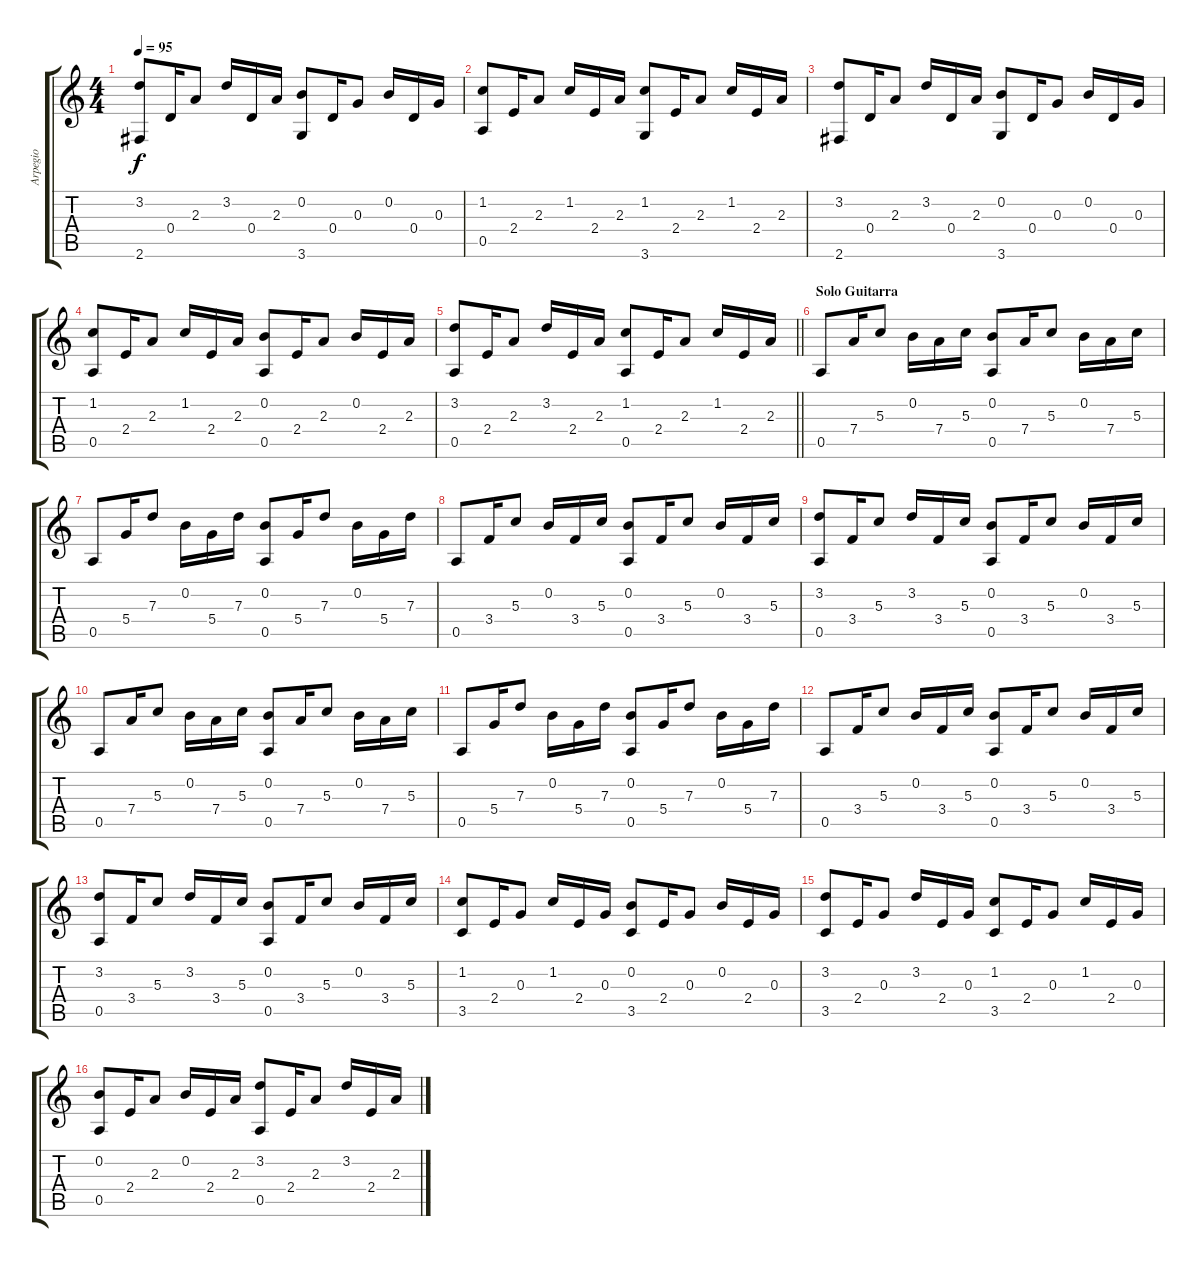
\track ("Arpegio" "Arpegio") {instrument acousticguitarsteel}
\staff {score tabs}
\tuning (E4 B3 G3 D3 A2 E2) {hide}
\ts (4 4)
\tempo 95
\clef g2
\ks c
(3.2 2.6).8{dy f} 0.4.16 2.3.8 3.2.16 0.4.16 2.3.16 (0.2 3.6).8 0.4.16 0.3.8 0.2.16 0.4.16 0.3.16 |
(1.2 0.5).8 2.4.16 2.3.8 1.2.16 2.4.16 2.3.16 (1.2 3.6).8 2.4.16 2.3.8 1.2.16 2.4.16 2.3.16 |
(3.2 2.6).8 0.4.16 2.3.8 3.2.16 0.4.16 2.3.16 (0.2 3.6).8 0.4.16 0.3.8 0.2.16 0.4.16 0.3.16 |
(1.2 0.5).8 2.4.16 2.3.8 1.2.16 2.4.16 2.3.16 (0.2 0.5).8 2.4.16 2.3.8 0.2.16 2.4.16 2.3.16 |
\barLineRight lightlight
(3.2 0.5).8 2.4.16 2.3.8 3.2.16 2.4.16 2.3.16 (1.2 0.5).8 2.4.16 2.3.8 1.2.16 2.4.16 2.3.16 |
\section ("" "Solo Guitarra")
0.5.8 7.4.16 5.3.8 0.2.16 7.4.16 5.3.16 (0.2 0.5).8 7.4.16 5.3.8 0.2.16 7.4.16 5.3.16 |
0.5.8 5.4.16 7.3.8 0.2.16 5.4.16 7.3.16 (0.2 0.5).8 5.4.16 7.3.8 0.2.16 5.4.16 7.3.16 |
0.5.8 3.4.16 5.3.8 0.2.16 3.4.16 5.3.16 (0.2 0.5).8 3.4.16 5.3.8 0.2.16 3.4.16 5.3.16 |
(3.2 0.5).8 3.4.16 5.3.8 3.2.16 3.4.16 5.3.16 (0.2 0.5).8 3.4.16 5.3.8 0.2.16 3.4.16 5.3.16 |
0.5.8 7.4.16 5.3.8 0.2.16 7.4.16 5.3.16 (0.2 0.5).8 7.4.16 5.3.8 0.2.16 7.4.16 5.3.16 |
0.5.8 5.4.16 7.3.8 0.2.16 5.4.16 7.3.16 (0.2 0.5).8 5.4.16 7.3.8 0.2.16 5.4.16 7.3.16 |
0.5.8 3.4.16 5.3.8 0.2.16 3.4.16 5.3.16 (0.2 0.5).8 3.4.16 5.3.8 0.2.16 3.4.16 5.3.16 |
(3.2 0.5).8 3.4.16 5.3.8 3.2.16 3.4.16 5.3.16 (0.2 0.5).8 3.4.16 5.3.8 0.2.16 3.4.16 5.3.16 |
(1.2 3.5).8 2.4.16 0.3.8 1.2.16 2.4.16 0.3.16 (0.2 3.5).8 2.4.16 0.3.8 0.2.16 2.4.16 0.3.16 |
(3.2 3.5).8 2.4.16 0.3.8 3.2.16 2.4.16 0.3.16 (1.2 3.5).8 2.4.16 0.3.8 1.2.16 2.4.16 0.3.16 |
(0.2 0.5).8 2.4.16 2.3.8 0.2.16 2.4.16 2.3.16 (3.2 0.5).8 2.4.16 2.3.8 3.2.16 2.4.16 2.3.16
